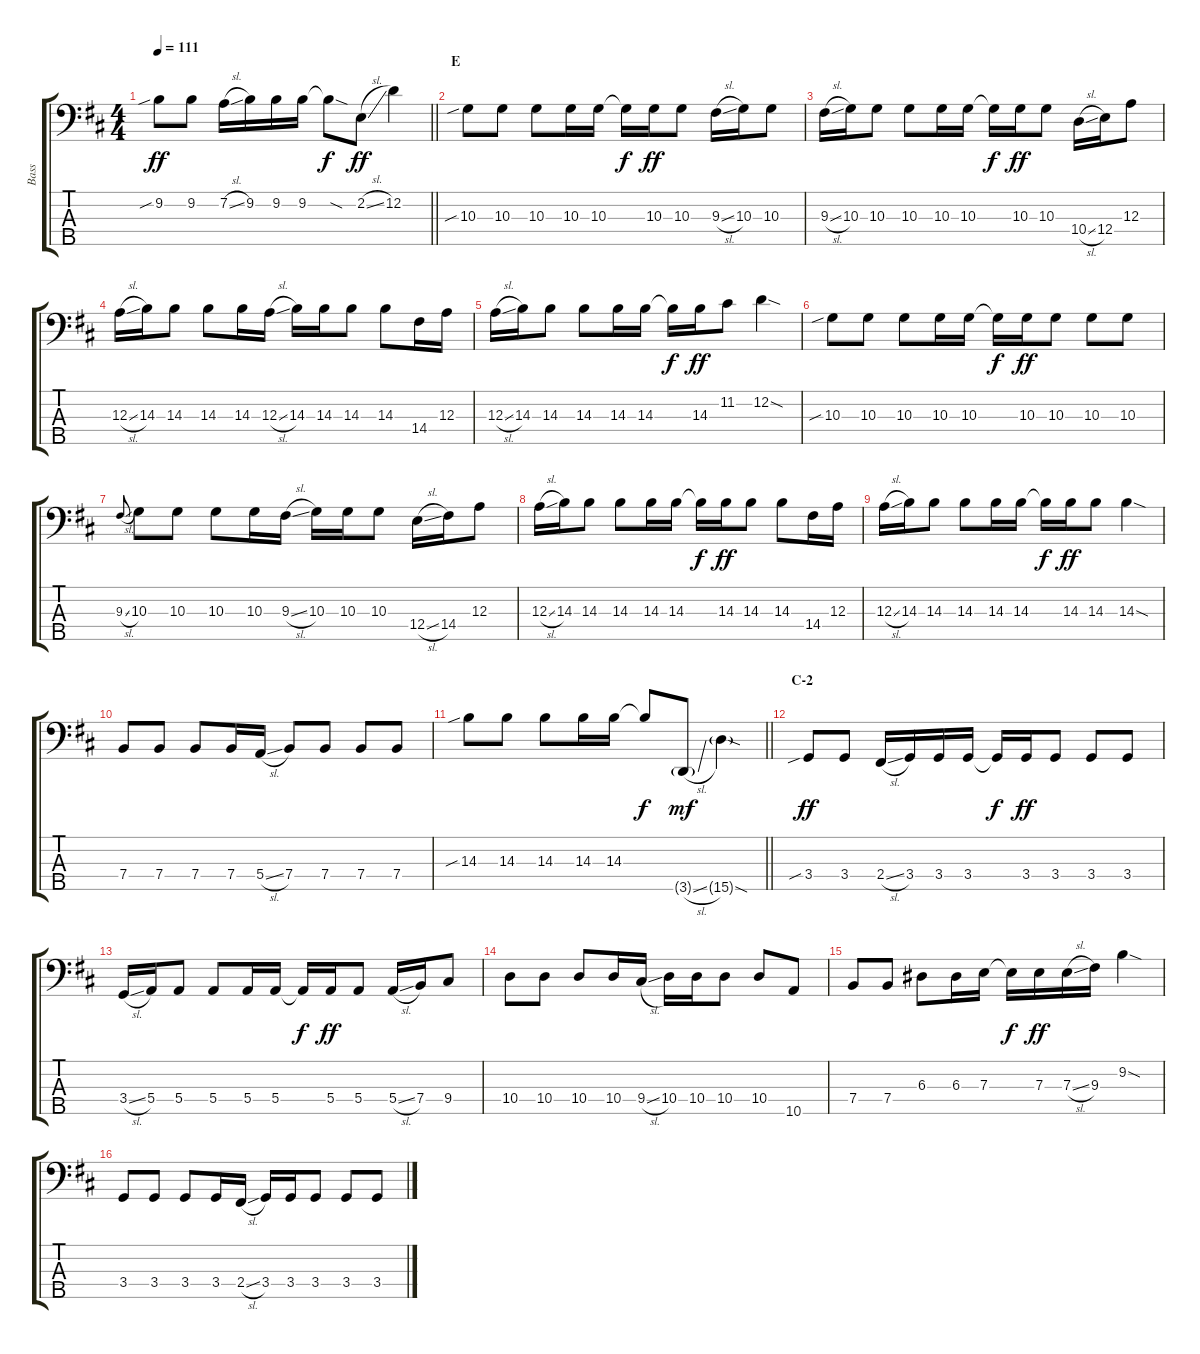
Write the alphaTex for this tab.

\track ("Bass" "Bass") {instrument electricbasspick}
\staff {score tabs}
\tuning (G2 D2 A1 E1 B0) {hide}
\ts (4 4)
\tempo 111
\clef f4
\barLineRight lightlight
\ks d
9.2{sib}.8{dy ff} 9.2.8 7.2{sl}.16 9.2.16 9.2.16 9.2.16 9.2{sod t}.8{dy f} 2.2{sl}.8{dy ff} 12.2.4 |
\section ("" "E")
10.3{sib}.8 10.3.8 10.3.8 10.3.16 10.3.16 10.3{t}.16{dy f} 10.3.16{dy ff} 10.3.8 9.3{sl}.16 10.3.16 10.3.8 |
9.3{sl}.16 10.3.16 10.3.8 10.3.8 10.3.16 10.3.16 10.3{t}.16{dy f} 10.3.16{dy ff} 10.3.8 10.4{sl}.16 12.4.16 12.3.8 |
12.3{sl}.16 14.3.16 14.3.8 14.3.8 14.3.16 12.3{sl}.16 14.3.16 14.3.16 14.3.8 14.3.8 14.4.16 12.3.16 |
12.3{sl}.16 14.3.16 14.3.8 14.3.8 14.3.16 14.3.16 14.3{t}.16{dy f} 14.3.16{dy ff} 11.2.8 12.2{sod}.4 |
10.3{sib}.8 10.3.8 10.3.8 10.3.16 10.3.16 10.3{t}.16{dy f} 10.3.16{dy ff} 10.3.8 10.3.8 10.3.8 |
9.3{sl}.8{gr onbeat} 10.3.8 10.3.8 10.3.8 10.3.16 9.3{sl}.16 10.3.16 10.3.16 10.3.8 12.4{sl}.16 14.4.16 12.3.8 |
12.3{sl}.16 14.3.16 14.3.8 14.3.8 14.3.16 14.3.16 14.3{t}.16{dy f} 14.3.16{dy ff} 14.3.8 14.3.8 14.4.16 12.3.16 |
12.3{sl}.16 14.3.16 14.3.8 14.3.8 14.3.16 14.3.16 14.3{t}.16{dy f} 14.3.16{dy ff} 14.3.8 14.3{sod}.4 |
7.4.8 7.4.8 7.4.8 7.4.16 5.4{sl}.16 7.4.8 7.4.8 7.4.8 7.4.8 |
\barLineRight lightlight
14.3{sib}.8 14.3.8 14.3.8 14.3.16 14.3.16 14.3{t}.8{dy f} 3.5{sl g}.8{dy mf} 15.5{sod g}.4 |
\section ("" "C-2")
3.4{sib}.8{dy ff} 3.4.8 2.4{sl}.16 3.4.16 3.4.16 3.4.16 3.4{t}.16{dy f} 3.4.16{dy ff} 3.4.8 3.4.8 3.4.8 |
3.4{sl}.16 5.4.16 5.4.8 5.4.8 5.4.16 5.4.16 5.4{t}.16{dy f} 5.4.16{dy ff} 5.4.8 5.4{sl}.16 7.4.16 9.4.8 |
10.4.8 10.4.8 10.4.8 10.4.16 9.4{sl}.16 10.4.16 10.4.16 10.4.8 10.4.8 10.5.8 |
7.4.8 7.4.8 6.3.8 6.3.16 7.3.16 7.3{t}.16{dy f} 7.3.16{dy ff} 7.3{sl}.16 9.3.16 9.2{sod}.4 |
3.4.8 3.4.8 3.4.8 3.4.16 2.4{sl}.16 3.4.16 3.4.16 3.4.8 3.4.8 3.4.8
